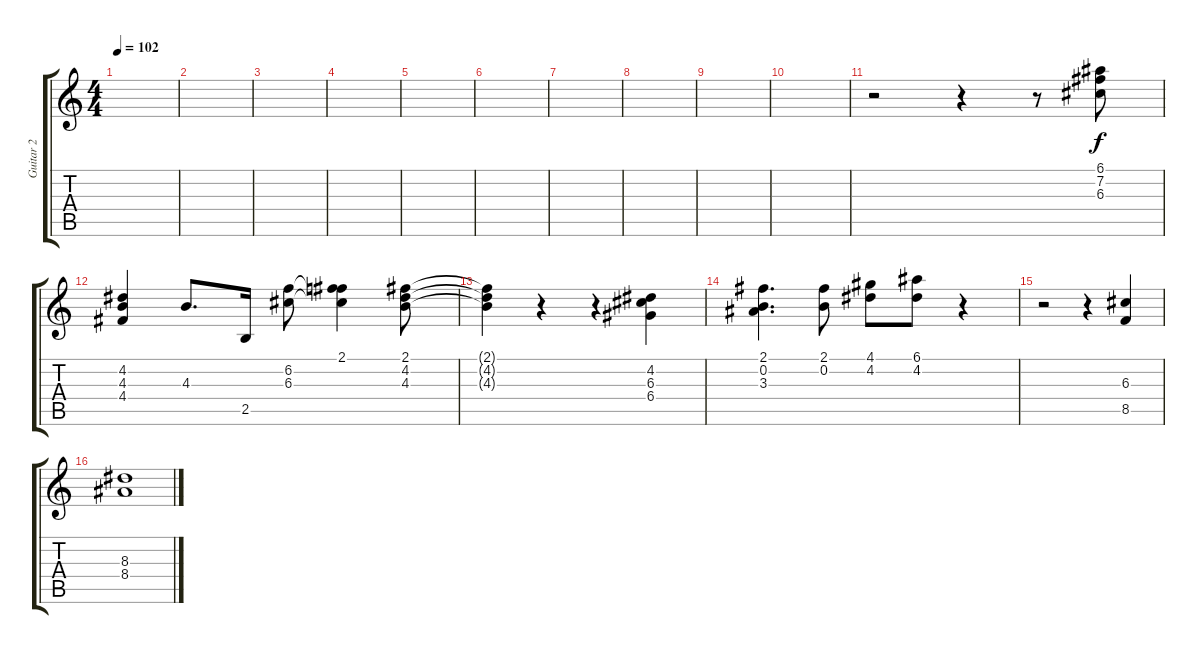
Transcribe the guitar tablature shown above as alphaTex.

\track ("Guitar 2" "Guitar 2") {instrument electricguitarjazz}
\staff {score tabs}
\tuning (E4 B3 G3 D3 A2 E2) {hide}
\ts (4 4)
\tempo 102
\clef g2
\ks c
|
|
|
|
|
|
|
|
|
|
r.2 r.4 r.8 (6.1 7.2 6.3).8 |
(4.2 4.3 4.4).4 4.3.8{d} 2.5.16 (6.2 6.3).8 (2.1 6.2{t} 6.3{t}).4 (2.1 4.2 4.3).8 |
(2.1{t} 4.2{t} 4.3{t}).4 r.4 r.4 (4.2 6.3 6.4).4 |
(2.1 0.2 3.3).4{d} (2.1 0.2).8 (4.1 4.2).8 (6.1 4.2).8 r.4 |
r.2 r.4 (6.3 8.5).4 |
(8.3 8.4).1
